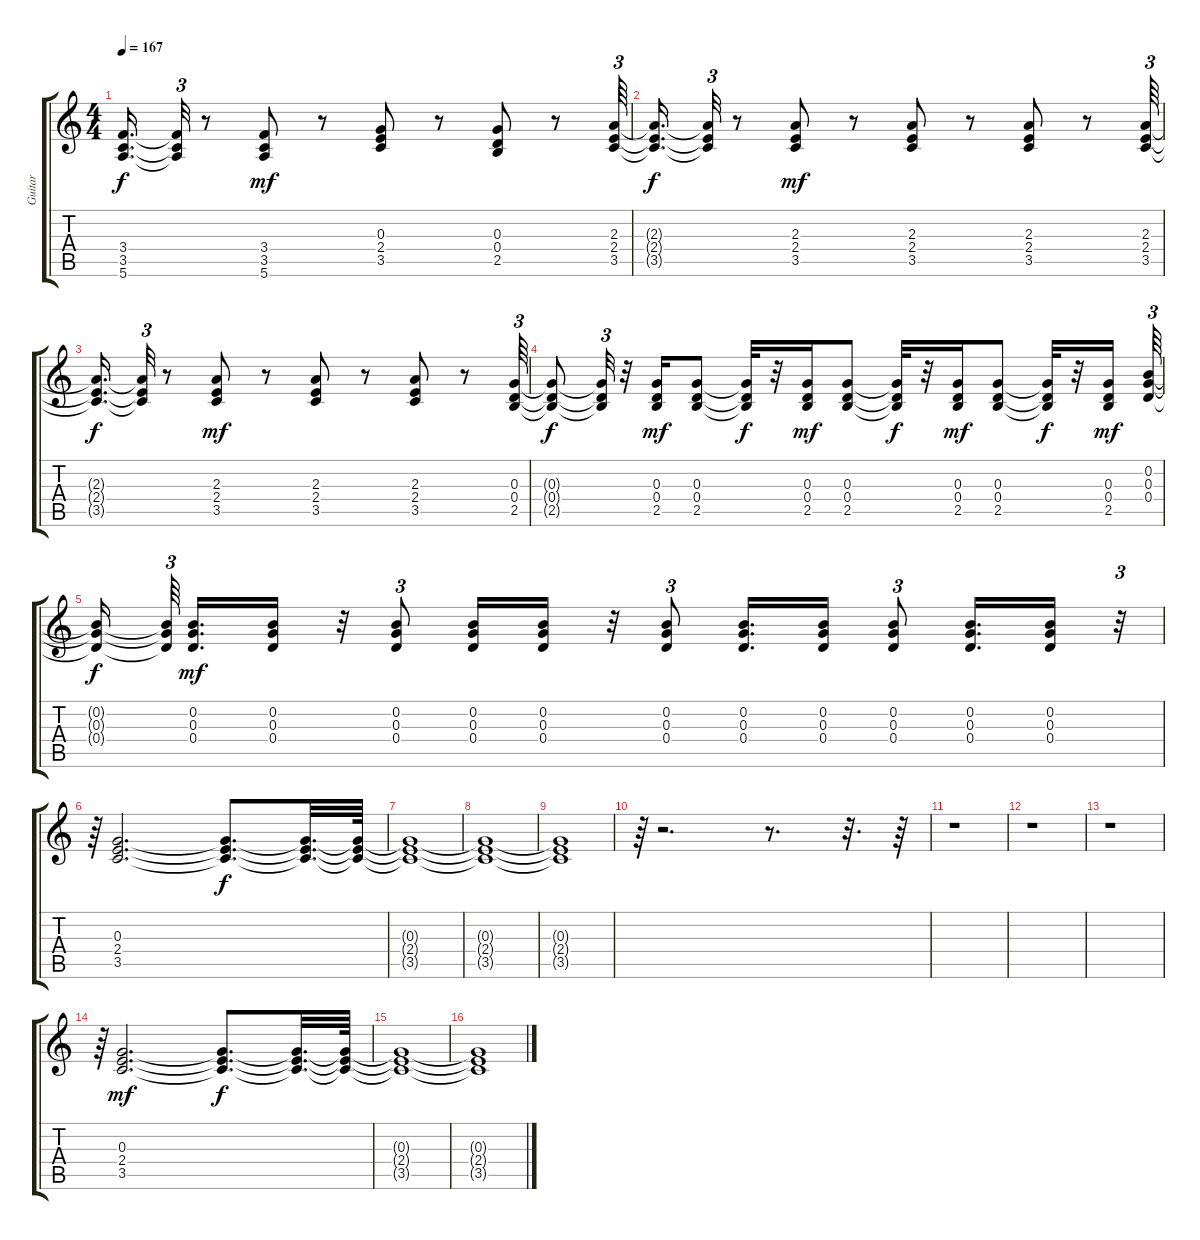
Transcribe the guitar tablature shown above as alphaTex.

\track ("Guitar" "Guitar") {instrument distortionguitar}
\staff {score tabs}
\tuning (E4 B3 G3 D3 A2 E2) {hide}
\ts (4 4)
\tempo 167
\clef g2
\ks c
(3.4{t} 3.5{t} 5.6{t}).16{d dy f} (3.4{t} 3.5{t} 5.6{t}).32{tu (3 2)} r.8 (3.4 3.5 5.6).8{dy mf} r.8 (0.3 2.4 3.5).8 r.8 (0.3 0.4 2.5).8 r.8 (2.3 2.4 3.5).64{tu (3 2)} |
(2.3{t} 2.4{t} 3.5{t}).16{d dy f} (2.3{t} 2.4{t} 3.5{t}).32{tu (3 2)} r.8 (2.3 2.4 3.5).8{dy mf} r.8 (2.3 2.4 3.5).8 r.8 (2.3 2.4 3.5).8 r.8 (2.3 2.4 3.5).64{tu (3 2)} |
(2.3{t} 2.4{t} 3.5{t}).16{d dy f} (2.3{t} 2.4{t} 3.5{t}).32{tu (3 2)} r.8 (2.3 2.4 3.5).8{dy mf} r.8 (2.3 2.4 3.5).8 r.8 (2.3 2.4 3.5).8 r.8 (0.3 0.4 2.5).64{tu (3 2)} |
(0.3{t} 0.4{t} 2.5{t}).8{dy f} (0.3{t} 0.4{t} 2.5{t}).32{tu (3 2)} r.32 (0.3 0.4 2.5).16{dy mf} (0.3 0.4 2.5).8 (0.3{t} 0.4{t} 2.5{t}).32{dy f} r.32 (0.3 0.4 2.5).16{dy mf} (0.3 0.4 2.5).8 (0.3{t} 0.4{t} 2.5{t}).32{dy f} r.32 (0.3 0.4 2.5).16{dy mf} (0.3 0.4 2.5).8 (0.3{t} 0.4{t} 2.5{t}).32{dy f} r.32 (0.3 0.4 2.5).16{dy mf} (0.2 0.3 0.4).64{tu (3 2)} |
(0.2{t} 0.3{t} 0.4{t}).16{dy f beam splitsecondary} (0.2{t} 0.3{t} 0.4{t}).64{tu (3 2) beam splitsecondary} (0.2 0.3 0.4).16{d dy mf} (0.2 0.3 0.4).16 r.32 (0.2 0.3 0.4).8{tu (3 2)} (0.2 0.3 0.4).16 (0.2 0.3 0.4).16 r.32 (0.2 0.3 0.4).8{tu (3 2)} (0.2 0.3 0.4).16{d} (0.2 0.3 0.4).16 (0.2 0.3 0.4).8{tu (3 2)} (0.2 0.3 0.4).16{d} (0.2 0.3 0.4).16 r.32{tu (3 2)} |
r.64{tu (3 2)} (0.3 2.4 3.5).2{d volume 12} (0.3{t} 2.4{t} 3.5{t}).8{d dy f} (0.3{t} 2.4{t} 3.5{t}).32{d} (0.3{t} 2.4{t} 3.5{t}).64 |
(0.3{t} 2.4{t} 3.5{t}).1 |
(0.3{t} 2.4{t} 3.5{t}).1 |
(0.3{t} 2.4{t} 3.5{t}).1 |
r.64{tu (3 2)} r.2{d} r.8{d} r.32{d} r.64 |
r.1 |
r.1 |
r.1 |
r.64{tu (3 2)} (0.3 2.4 3.5).2{d dy mf volume 12} (0.3{t} 2.4{t} 3.5{t}).8{d dy f} (0.3{t} 2.4{t} 3.5{t}).32{d} (0.3{t} 2.4{t} 3.5{t}).64 |
(0.3{t} 2.4{t} 3.5{t}).1 |
(0.3{t} 2.4{t} 3.5{t}).1
